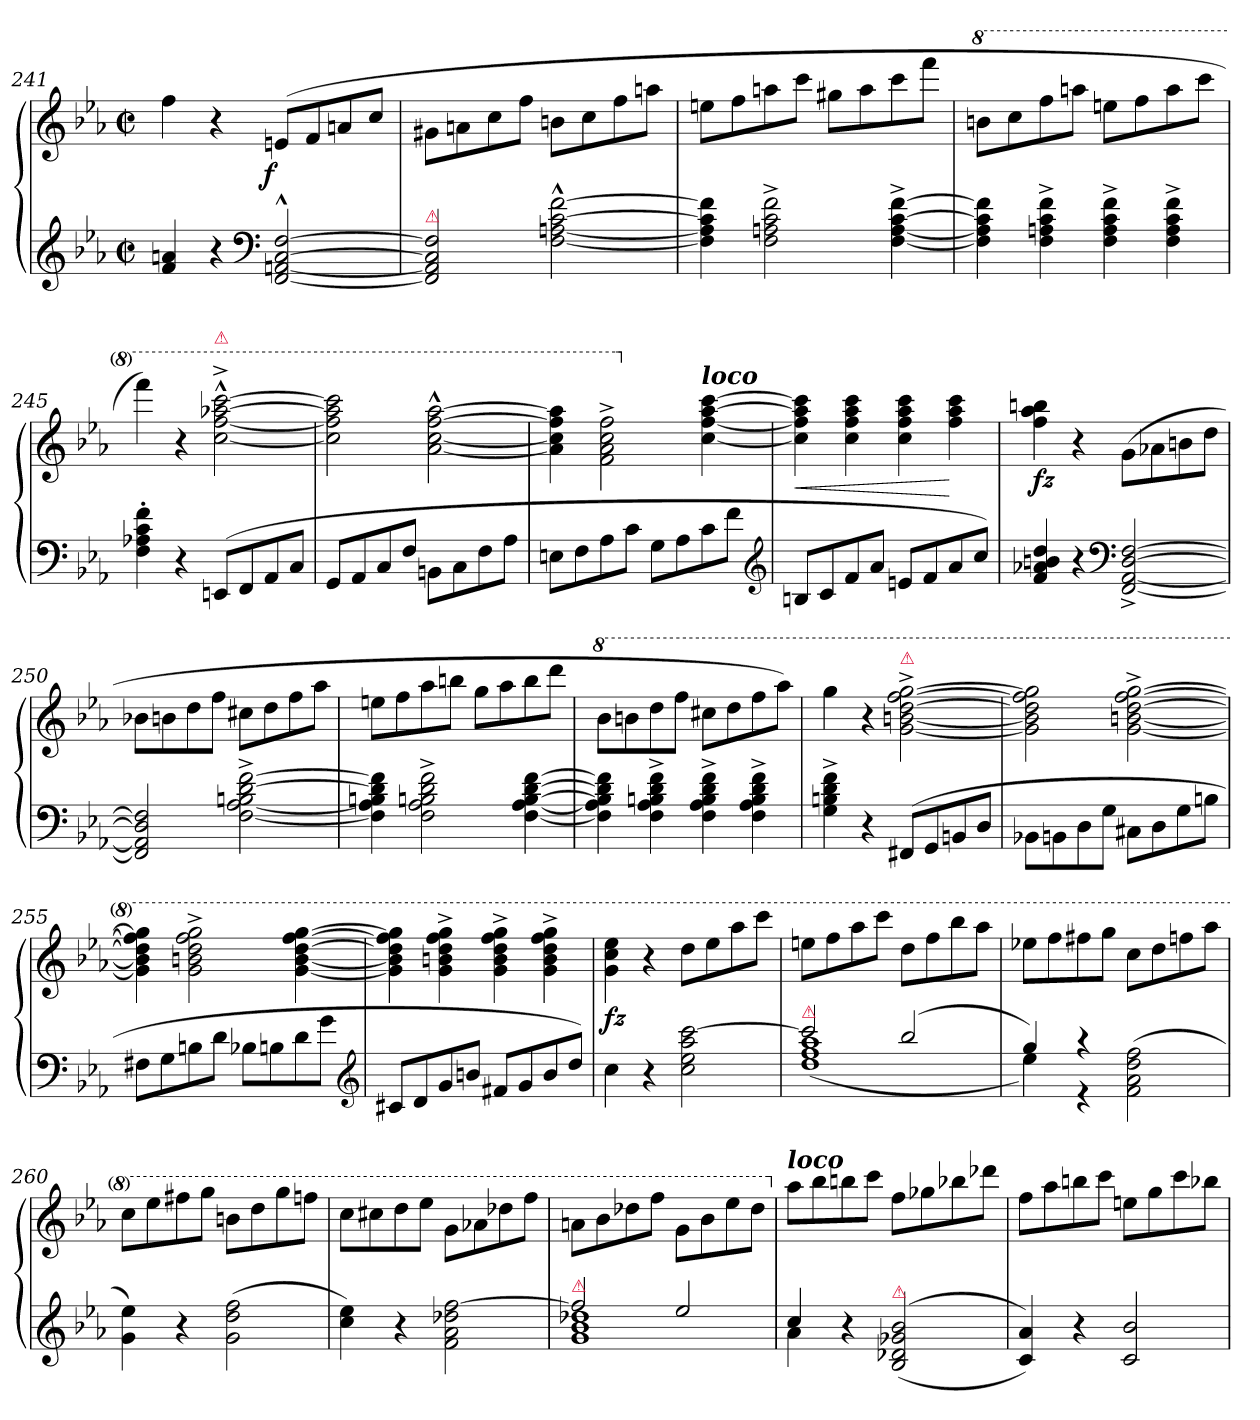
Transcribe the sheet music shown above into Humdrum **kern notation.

**kern	**kern	**dynam
*part1	*part1	*part1
*staff2	*staff1	*staff1/2
*clefG2	*clefG2	*
*k[b-e-a-]	*k[b-e-a-]	*
*c:	*c:	*
*M2/2	*M2/2	*
*met(c|)	*met(c|)	*
=241	=241	=241
4f 4an	4ff	.
4r	4r	.
*clefF4	*	*
!	!	!LO:DY:b:rj
[2FF^^ [2AAn^^ [2C^^ [2F^^	(>8enL	f
.	8f	.
.	8an	.
.	8ccJ	.
=242	=242	=242
!LO:TX:a:color=crimson:t=⚠	!	!
2FF] 2AA] 2C] 2F]	8g#XL	.
.	8an	.
.	8cc	.
.	8ffJ	.
[2F^^ [2An^^ [2c^^ [2f^^	8bnL	.
.	8cc	.
.	8ff	.
.	8aanJ	.
=243	=243	=243
4F] 4A] 4c] 4f]	8eenL	.
.	8ff	.
2F^ 2Anj^ 2c^ 2f^	8aan	.
.	8cccJ	.
.	8gg#XL	.
.	8aa	.
[4F^ [4A^ [4c^ [4f^	8ccc	.
.	8fffJ	.
=244	=244	=244
*	*8va	*
4F] 4A] 4c] 4f]	8bbnL	.
.	8ccc	.
4F^ 4An^ 4c^ 4f^	8fff	.
.	8aaanJ	.
4F^ 4A^ 4c^ 4f^	8eeenL	.
.	8fff	.
4F^ 4A^ 4c^ 4f^	8aaa	.
.	8ccccJ	.
=245	=245	=245
4F' 4A-X' 4c' 4f'	4ffff)	.
4r	4r	.
!	!LO:TX:a:color=crimson:t=⚠	!
(>8EEnL	[2ccc^^^< [2fff^^^< [2aaa-X^^^< [2cccc^^^<	.
8FF	.	.
8AA-	.	.
8CJ	.	.
=246	=246	=246
8GGL	2ccc] 2fff] 2aaa-] 2cccc]	.
8AA-	.	.
8C	.	.
8FJ	.	.
8BBnL	[2aa-^^ [2ccc^^ [2fff^^ [2aaa-^^	.
8C	.	.
8F	.	.
8A-J	.	.
=247	=247	=247
8EnL	4aa-] 4ccc] 4fff] 4aaa-]	.
8F	.	.
8A-	2ff^< 2aa-^< 2ccc^< 2fff^<	.
8cJ	.	.
8GL	.	.
8A-	.	.
*	*X8va	*
!	!LO:TX:a:Bi:t=loco	!
8c	[4cc [4ff [4aa- [4ccc	.
8fJ	.	.
*clefG2	*	*
=248	=248	=248
!	!	!LO:HP:b
8BnL	4cc] 4ff] 4aa-] 4ccc]	<
8c	.	.
8f	4cc 4ff 4aa- 4ccc	.
8a-J	.	.
8enL	4cc 4ff 4aa- 4ccc	.
8f	.	.
8a-	4ff 4aa- 4ccc	[
8ccJ)	.	.
=249	=249	=249
!	!	!LO:DY:b
4f 4a-X 4bn 4dd	4ff 4aa- 4bbn	fz
4r	4r	.
*clefF4	*	*
[2FF^< [2AA-^< [2D^< [2F^<	(8g\L	.
.	8a-X\	.
.	8bn\	.
.	8dd\J	.
=250	=250	=250
2FF] 2AA-] 2D] 2F]	8b-XL	.
.	8bn	.
.	8dd	.
.	8ffJ	.
[2F^< [2A-^< 2Bn^< [2d^< [2f^<	8cc#XL	.
.	8dd	.
.	8ff	.
.	8aa-J	.
=251	=251	=251
4F] 4A-] 4Bnj 4d] 4f]	8eenL	.
.	8ff	.
2F^< 2A-^< 2Bn^< 2d^< 2f^<	8aa-	.
.	8bbnJ	.
.	8ggL	.
.	8aa-	.
[4F [4A- [4B [4d [4f	8bb	.
.	8dddJ	.
=252	=252	=252
*	*8va	*
4F] 4A-] 4Bn] 4d] 4f]	8bb-L	.
.	8bbn	.
4F^< 4A-^< 4Bn^< 4d^< 4f^<	8ddd	.
.	8fffJ	.
4F^< 4A-^< 4B^< 4d^< 4f^<	8ccc#XL	.
.	8ddd	.
4F^< 4A-^< 4B^< 4d^< 4f^<	8fff	.
.	8aaa-J)	.
=253	=253	=253
4G^< 4Bn^< 4d^< 4f^<	4ggg	.
4r	4r	.
!	!LO:TX:a:color=crimson:t=⚠	!
(>8FF#XL	[2gg^< [2bbn^< [2ddd^< [2fff^< [2ggg^<	.
8GG	.	.
8BBn	.	.
8DJ	.	.
=254	=254	=254
8BB-X\L	2gg] 2bb] 2ddd] 2fff] 2ggg]	.
8BBn\	.	.
8D\	.	.
8G\J	.	.
8C#XL	[2gg^< [2bbn^< [2ddd^< [2fff^< [2ggg^<	.
8D	.	.
8G	.	.
8BnJ	.	.
=255	=255	=255
8F#XL	4gg] 4bb] 4ddd] 4fff] 4ggg]	.
8G	.	.
8Bn	2gg^< 2bbn^< 2ddd^< 2fff^< 2ggg^<	.
8dJ	.	.
8B-XL	.	.
8Bn	.	.
8d	[4gg [4bb [4ddd [4fff [4ggg	.
8gJ	.	.
*clefG2	*	*
=256	=256	=256
8c#XL	4gg] 4bb] 4ddd] 4fff] 4ggg]	.
8d	.	.
8g	4gg^< 4bbn^< 4ddd^< 4fff^< 4ggg^<	.
8bnJ	.	.
8f#XL	4gg^< 4bb^< 4ddd^< 4fff^< 4ggg^<	.
8g	.	.
8b	4gg^< 4bb^< 4ddd^< 4fff^< 4ggg^<	.
8ddJ)	.	.
=257	=257	=257
!	!	!LO:DY:b
4cc	4gg 4ccc 4eee-	fz
4r	4r	.
2cc 2ee- 2aa- [2ccc	8dddL	.
.	8eee-	.
.	8aaa-	.
.	8ccccJ	.
=258	=258	=258
*^	*	*
!LO:TX:a:color=crimson:t=⚠	!	!	!
2ccc]	(1dd 1ff 1aa-	8eeenL	.
.	.	8fff	.
.	.	8aaa-	.
.	.	8ccccJ	.
(2bb-	.	8dddL	.
.	.	8fff	.
.	.	8bbb-	.
.	.	8aaa-J	.
=259	=259	=259	=259
4gg)	4ee-)	8eee-XL	.
.	.	8fff	.
4r	4r	8fff#X	.
.	.	8gggJ	.
2ryy	(2f 2a- 2dd 2ff	8cccL	.
.	.	8ddd	.
.	.	8fffn	.
.	.	8aaa-J	.
*v	*v	*	*
=260	=260	=260
4g 4ee-)	8cccL	.
.	8eee-	.
4r	8fff#X	.
.	8gggJ	.
(2g 2dd 2ff	8bbnL	.
.	8ddd	.
.	8ggg	.
.	8fffnJ	.
=261	=261	=261
4cc 4ee-)	8cccL	.
.	8ccc#X	.
4r	8ddd	.
.	8eee-J	.
2f 2a- 2dd-X [2ff	8ggL	.
.	8aa-X	.
.	8ddd-X	.
.	8fffJ	.
=262	=262	=262
*^	*	*
!LO:TX:a:color=crimson:t=⚠	!	!	!
2ff]	1g 1b- 1dd-X	8aanL	.
.	.	8bb-	.
.	.	8ddd-X	.
.	.	8fffJ	.
2ee-	.	8ggL	.
.	.	8bb-	.
.	.	8eee-	.
.	.	8ddd-J	.
=263	=263	=263	=263
*	*	*X8va	*
!	!	!LO:TX:a:Bi:t=loco	!
4cc	4a-	8aa-L	.
.	.	8bb-	.
4r	2.ryy	8bbn	.
.	.	8cccJ	.
!LO:TX:a:color=crimson:t=⚠	!	!	!
(<(>2B- 2d-X 2g-X 2b-	.	8ffL	.
.	.	8gg-X	.
.	.	8bb-X	.
.	.	8ddd-XJ	.
*v	*v	*	*
=264	=264	=264
4c 4a-))	8ffL	.
.	8aa-	.
4r	8bbn	.
.	8cccJ	.
2c 2b-	8eenL	.
.	8gg	.
.	8ccc	.
.	8bb-XJ	.
=	=	=
*-	*-	*-
